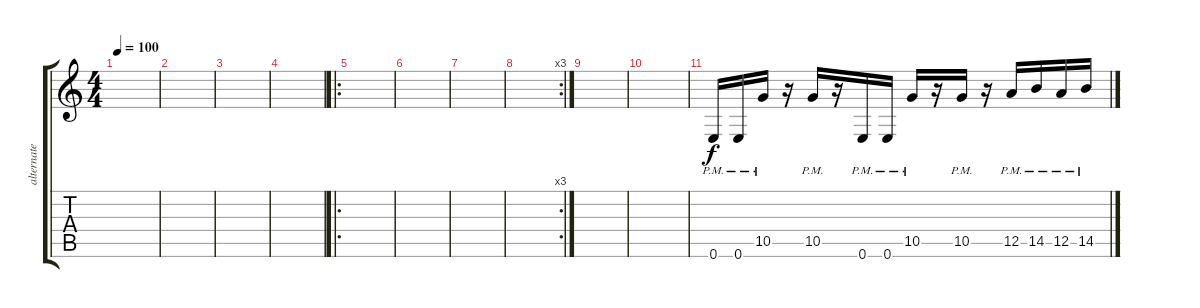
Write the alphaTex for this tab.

\track ("alternate guitar 2" "alternate ") {instrument distortionguitar}
\staff {score tabs}
\tuning (E4 B3 G3 D3 A2 E2) {hide}
\ts (4 4)
\tempo 100
\clef g2
\ks c
|
|
|
|
\ro
|
|
|
\rc 3
|
|
|
0.6{pm}.16 0.6{pm}.16 10.5{pm}.16 r.16 10.5{pm}.16 r.16 0.6{pm}.16 0.6{pm}.16 10.5{pm}.16 r.16 10.5{pm}.16 r.16 12.5{pm}.16 14.5{pm}.16 12.5{pm}.16 14.5{pm}.16
